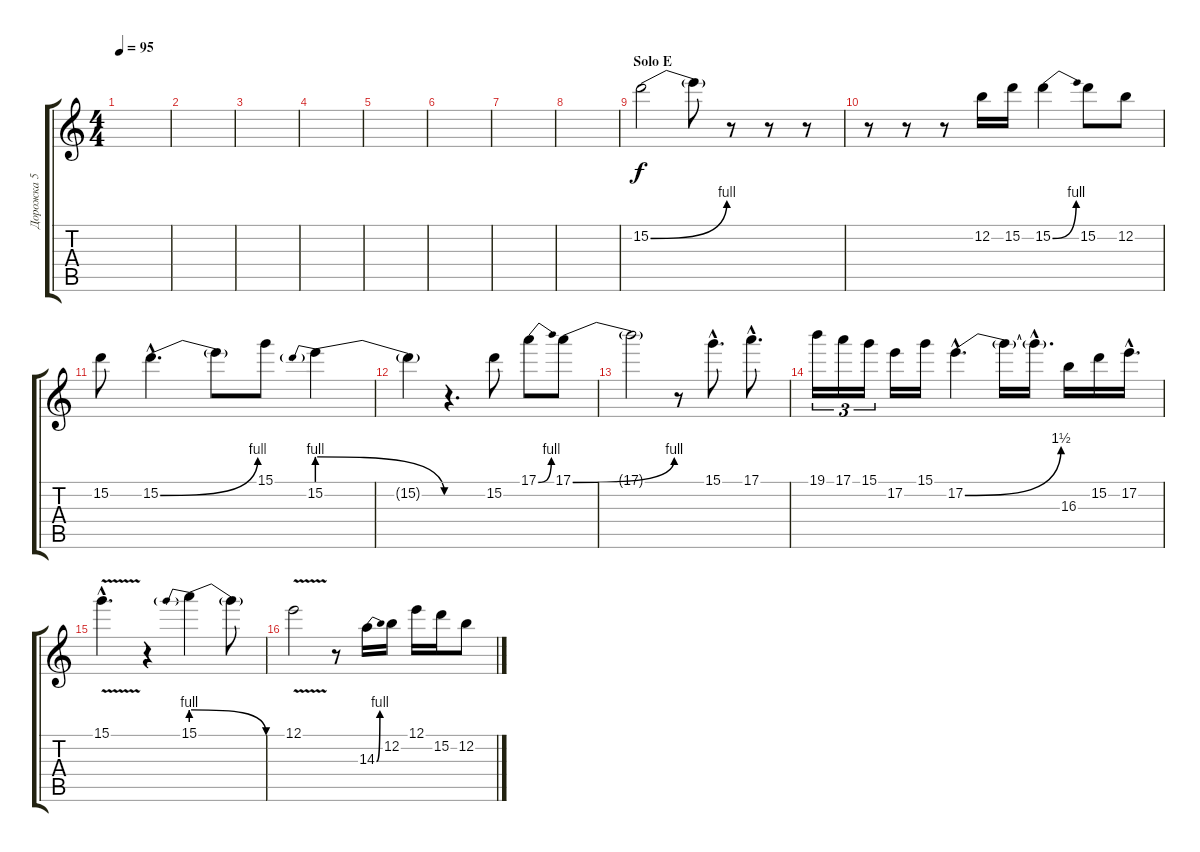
\track ("Дорожка 5" "Дорожка 5") {instrument distortionguitar}
\staff {score tabs}
\tuning (E4 B3 G3 D3 A2 E2) {hide}
\ts (4 4)
\tempo 95
\clef g2
\ks c
|
|
|
|
\section ("" "")
|
|
|
|
\section ("" "Solo Е")
15.2{be (bend 0 0 60 4)}.2 15.2{t}.8 r.8 r.8 r.8 |
r.8 r.8 r.8 12.2.16 15.2.16 15.2{be (bend 0 0 60 4)}.4 15.2.8 12.2.8 |
15.2.8 15.2{be (bend 0 0 60 4) hac}.4{d} 15.2{t}.8 15.1.8 15.2{be (prebendrelease 0 4 60 0)}.4 |
15.2{t}.4 r.4{d} 15.2.8 17.1{be (bend 0 0 60 4)}.8 17.1{be (bend 0 0 60 4)}.8 |
17.1{t}.2 r.8 15.1{hac}.8{d} 17.1{hac}.8{d} |
19.1.16{tu (3 2)} 17.1.16{tu (3 2)} 15.1.16{tu (3 2)} 17.2.16 15.1.16 17.2{be (bend 0 0 60 6) hac}.4{d} 17.2{t}.16 17.2{hac t}.16{d} 16.3.16 15.2.16 17.2{hac}.16{d} |
15.1{v hac}.4{d} r.4 15.1{be (prebendrelease 0 4 60 0)}.4 15.1{t}.8 |
12.1{v}.2 r.8 14.3{be (bend 0 0 60 4)}.16 12.2.16 12.1.16 15.2.16 12.2.8
